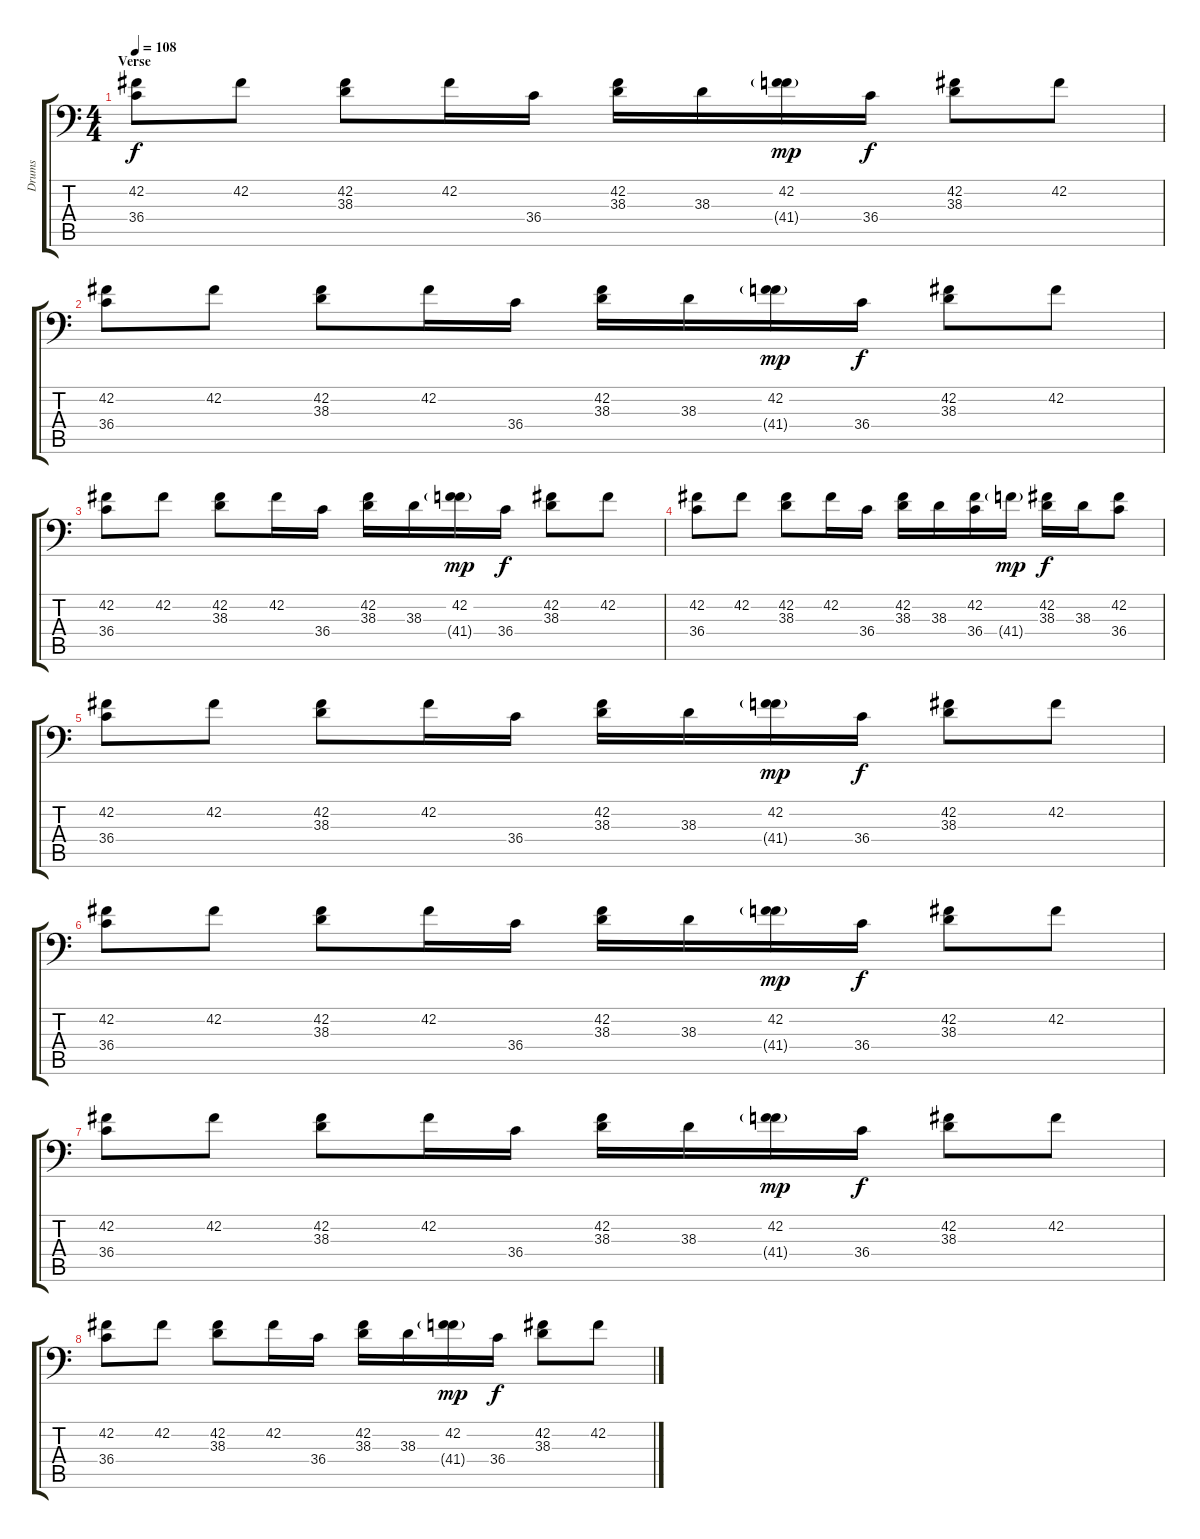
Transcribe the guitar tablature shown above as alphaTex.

\track ("Drums" "Drums") {instrument acousticgrandpiano}
\staff {score tabs}
\tuning (C-1 C-1 C-1 C-1 C-1 C-1) {hide}
\ts (4 4)
\section ("" "Verse")
\tempo 108
\clef f4
\ks c
(42.2 36.4).8{dy f} 42.2.8 (42.2 38.3).8 42.2.16 36.4.16 (42.2 38.3).16 38.3.16 (42.2 41.4{g}).16{dy mp} 36.4.16{dy f} (42.2 38.3).8 42.2.8 |
(42.2 36.4).8 42.2.8 (42.2 38.3).8 42.2.16 36.4.16 (42.2 38.3).16 38.3.16 (42.2 41.4{g}).16{dy mp} 36.4.16{dy f} (42.2 38.3).8 42.2.8 |
(42.2 36.4).8 42.2.8 (42.2 38.3).8 42.2.16 36.4.16 (42.2 38.3).16 38.3.16 (42.2 41.4{g}).16{dy mp} 36.4.16{dy f} (42.2 38.3).8 42.2.8 |
(42.2 36.4).8 42.2.8 (42.2 38.3).8 42.2.16 36.4.16 (42.2 38.3).16 38.3.16 (42.2 36.4).16 41.4{g}.16{dy mp} (42.2 38.3).16{dy f} 38.3.16 (42.2 36.4).8 |
(42.2 36.4).8 42.2.8 (42.2 38.3).8 42.2.16 36.4.16 (42.2 38.3).16 38.3.16 (42.2 41.4{g}).16{dy mp} 36.4.16{dy f} (42.2 38.3).8 42.2.8 |
(42.2 36.4).8 42.2.8 (42.2 38.3).8 42.2.16 36.4.16 (42.2 38.3).16 38.3.16 (42.2 41.4{g}).16{dy mp} 36.4.16{dy f} (42.2 38.3).8 42.2.8 |
(42.2 36.4).8 42.2.8 (42.2 38.3).8 42.2.16 36.4.16 (42.2 38.3).16 38.3.16 (42.2 41.4{g}).16{dy mp} 36.4.16{dy f} (42.2 38.3).8 42.2.8 |
(42.2 36.4).8 42.2.8 (42.2 38.3).8 42.2.16 36.4.16 (42.2 38.3).16 38.3.16 (42.2 41.4{g}).16{dy mp} 36.4.16{dy f} (42.2 38.3).8 42.2.8
